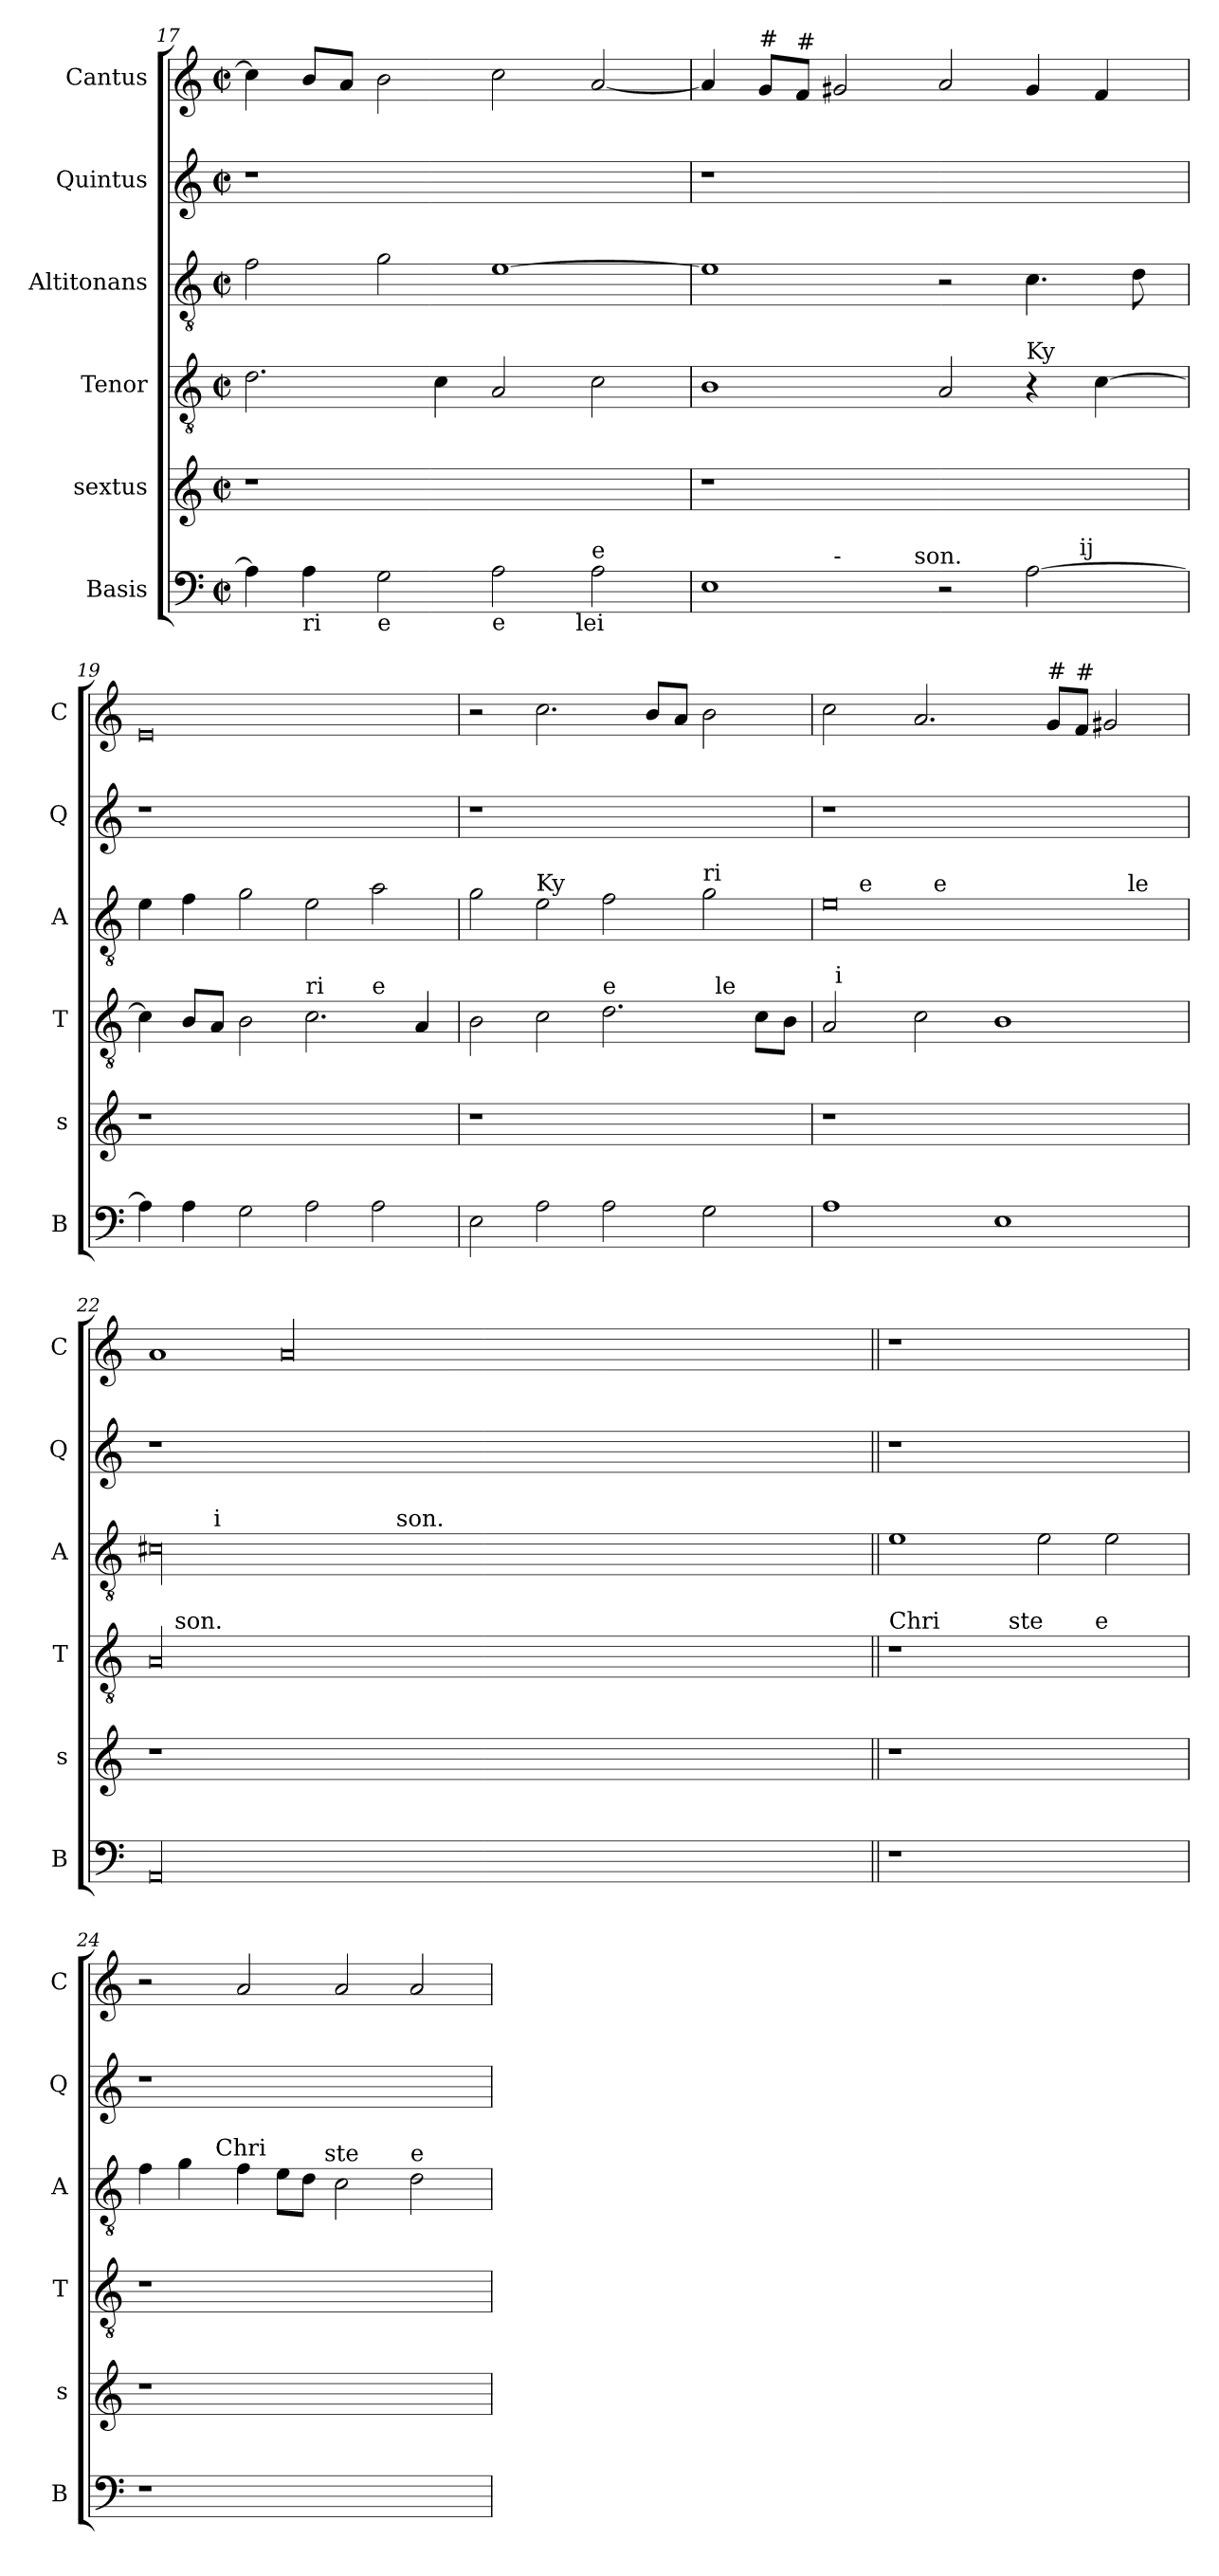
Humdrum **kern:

**kern	**kern	**kern	**kern	**kern	**kern
*part6	*part5	*part4	*part3	*part2	*part1
*staff6	*staff5	*staff4	*staff3	*staff2	*staff1
*I"Basis	*I"sextus	*I"Tenor	*I"Altitonans	*I"Quintus	*I"Cantus
*I'B	*I's	*I'T	*I'A	*I'Q	*I'C
*clefF4	*clefG2	*clefGv2	*clefGv2	*clefG2	*clefG2
*k[]	*k[]	*k[]	*k[]	*k[]	*k[]
*C:	*C:	*C:	*C:	*C:	*C:
*M2/2	*M2/2	*M2/2	*M2/2	*M2/2	*M2/2
*met(c|)	*met(c|)	*met(c|)	*met(c|)	*met(c|)	*met(c|)
=17	=17	=17	=17	=17	=17
!LO:TX:a:t=e	!	!	!	!	!
*^	*	*	*	*	*
4A\]	1ryy	1r	2.d\	2f\	1r	4cc\]
!LO:TX:b:t=ri	!	!	!	!	!	!
4A\	.	.	.	.	.	8b/L
.	.	.	.	.	.	8a/J
!LO:TX:b:t=e	!	!	!	!	!	!
2G\	.	.	.	2g\	.	2b\
.	.	.	4c\	.	.	.
!LO:TX:b:t=e	!	!	!	!	!	!
2A\	4...ryy	1ryy	2A/	[<1e	1ryy	2cc\
!	!LO:TX:b:t=lei	!	!	!	!	!
.	2ryy	.	.	.	.	.
!LO:TX:a:t=e	!	!	!	!	!	!
2A\	.	.	2c\	.	.	[<2a/
.	32ryy	.	.	.	.	.
!!LO:PB:g=z
=18	=18	=18	=18	=18	=18	=18
!LO:TX:a:t=lei	!	!	!	!	!	!
*^	*^	*	*	*	*	*
1E	2ryy	2...ryy	1ryy	1r	1B	1e]	1r	4a/]
!	!	!	!	!	!	!	!	!LO:TX:a:t=#
.	.	.	.	.	.	.	.	8g/L
!	!	!	!	!	!	!	!	!LO:TX:a:t=#
.	.	.	.	.	.	.	.	8f/J
!	!LO:TX:a:t=-	!	!	!	!	!	!	!
.	1.ryy	.	.	.	.	.	.	2g#X/
!	!	!LO:TX:a:t=son.	!	!	!	!	!	!
.	.	1ryy	.	.	.	.	.	.
2r	.	.	2ryy	1ryy	2A/	2r	1ryy	2a/
!	!	!	!	!	!LO:TX:a:t=Ky	!	!	!
[>2A\	.	.	8..ryy	.	4r	4.c\	.	4g#/
!	!	!	!LO:TX:a:t=ij	!	!	!	!	!
.	.	.	4ryy	.	.	.	.	.
.	.	.	.	.	[>4c\	.	.	4f/
.	.	.	.	.	.	8d\	.	.
.	.	16ryy	.	.	.	.	.	.
.	.	.	32ryy	.	.	.	.	.
*v	*v	*v	*v	*	*	*	*	*
=19	=19	=19	=19	=19	=19
*	*	*^	*	*	*
4A\]	1r	4c\]	1.ryy	4e\	1r	0e
4A\	.	8B/L	.	4f\	.	.
.	.	8A/J	.	.	.	.
2G\	.	2B\	.	2g\	.	.
!	!	!LO:TX:a:t=ri	!	!	!	!
2A\	1ryy	2.c\	.	2e\	1ryy	.
!	!	!	!LO:TX:a:t=e	!	!	!
2A\	.	.	2ryy	2a\	.	.
.	.	4A/	.	.	.	.
=20	=20	=20	=20	=20	=20	=20
2E\	1r	2B\	1ryy	2g\	1r	2r
!	!	!	!	!LO:TX:a:t=Ky	!	!
2A\	.	2c\	.	2e\	.	2.cc\
!	!	!LO:TX:a:t=e	!	!	!	!
2A\	1ryy	2.d\	2ryy	2f\	1ryy	.
.	.	.	.	.	.	8b/L
.	.	.	.	.	.	8a/J
!	!	!	!	!LO:TX:a:t=ri	!	!
2G\	.	.	32ryy	2g\	.	2b\
!	!	!	!LO:TX:a:t=le	!	!	!
.	.	.	4...ryy	.	.	.
.	.	8c\L	.	.	.	.
.	.	8B\J	.	.	.	.
=21	=21	=21	=21	=21	=21	=21
*	*	*	*	*^	*	*
*	*	*	*	*	*^	*	*
1A	1r	2A/	32ryy	0e	8ryy	2ryy	1r	2cc\
!	!	!	!LO:TX:a:t=i	!	!	!	!	!
.	.	.	1ryy	.	.	.	.	.
!	!	!	!	!	!LO:TX:a:t=e	!	!	!
.	.	.	.	.	1...ryy	.	.	.
.	.	2c\	.	.	.	16ryy	.	2.a/
!	!	!	!	!	!	!LO:TX:a:t=e	!	!
.	.	.	.	.	.	1ryy	.	.
1E	1ryy	1B	.	.	.	.	1ryy	.
.	.	.	2ryy	.	.	.	.	.
!	!	!	!	!	!	!	!	!LO:TX:a:t=#
.	.	.	.	.	.	.	.	8g/L
!	!	!	!	!	!	!	!	!LO:TX:a:t=#
.	.	.	.	.	.	.	.	8f/J
.	.	.	.	.	.	.	.	2g#X/
.	.	.	4...ryy	.	.	.	.	.
!	!	!	!	!	!	!LO:TX:a:t=le	!	!
.	.	.	.	.	.	4..ryy	.	.
=22	=22	=22	=22	=22	=22	=22	=22	=22
00AA	1r	00A	8ryy	00c#X	4.ryy	1ryy	1r	1a
!	!	!	!LO:TX:a:t=son.	!	!	!	!	!
.	.	.	1ryy	.	.	.	.	.
!	!	!	!	!	!LO:TX:a:t=i	!	!	!
.	.	.	.	.	1ryy	.	.	.
.	00ryy	.	.	.	.	2ryy	00ryy	00a
.	.	.	1ryy	.	.	.	.	.
.	.	.	.	.	1ryy	.	.	.
.	.	.	.	.	.	8ryy	.	.
!	!	!	!	!	!	!LO:TX:a:t=son.	!	!
.	.	.	.	.	.	1ryy	.	.
.	.	.	1ryy	.	.	.	.	.
.	.	.	.	.	1ryy	.	.	.
.	.	.	.	.	.	1ryy	.	.
.	.	.	1...ryy	.	.	.	.	.
.	.	.	.	.	1ryy	.	.	.
.	.	.	.	.	.	1ryy	.	.
1ryy	.	1ryy	.	1ryy	.	.	.	.
.	.	.	.	.	2ryy	.	.	.
.	.	.	.	.	.	4.ryy	.	.
.	.	.	.	.	8ryy	.	.	.
!!LO:LB:g=z
=23||	=23||	=23||	=23||	=23||	=23||	=23||	=23||	=23||
!	!	!LO:TX:a:t=Chri	!	!	!	!	!	!
*	*	*	*	*v	*v	*v	*	*
1r	1r	1r	2ryy	1e	1r	1r
.	.	.	4ryy	.	.	.
.	.	.	16.ryy	.	.	.
!	!	!	!LO:TX:a:t=ste	!	!	!
.	.	.	1ryy	.	.	.
1ryy	1ryy	4...ryy	.	2e\	1ryy	1ryy
!	!	!LO:TX:a:t=e	!	!	!	!
.	.	2ryy	.	.	.	.
.	.	.	.	2e\	.	.
.	.	.	8ryy	.	.	.
.	.	32ryy	32ryy	.	.	.
*	*	*v	*v	*	*	*
=24	=24	=24	=24	=24	=24
*	*	*	*^	*	*
*	*	*	*	*^	*	*
1r	1r	1r	4f\	4ryy	2ryy	1r	2r
.	.	.	4g\	8ryy	.	.	.
.	.	.	.	32ryy	.	.	.
!	!	!	!	!LO:TX:a:t=Chri	!	!	!
.	.	.	.	1ryy	.	.	.
.	.	.	4f\	.	4...ryy	.	2a/
.	.	.	8e\L	.	.	.	.
.	.	.	8d\J	.	.	.	.
!	!	!	!	!	!LO:TX:a:t=ste	!	!
.	.	.	.	.	1ryy	.	.
1ryy	1ryy	1ryy	2c\	.	.	1ryy	2a/
.	.	.	.	2ryy	.	.	.
!	!	!	!LO:TX:a:t=e	!	!	!	!
.	.	.	2d\	.	.	.	2a/
.	.	.	.	16.ryy	.	.	.
.	.	.	.	.	32ryy	.	.
*	*	*	*v	*v	*v	*	*
=	=	=	=	=	=
*-	*-	*-	*-	*-	*-
